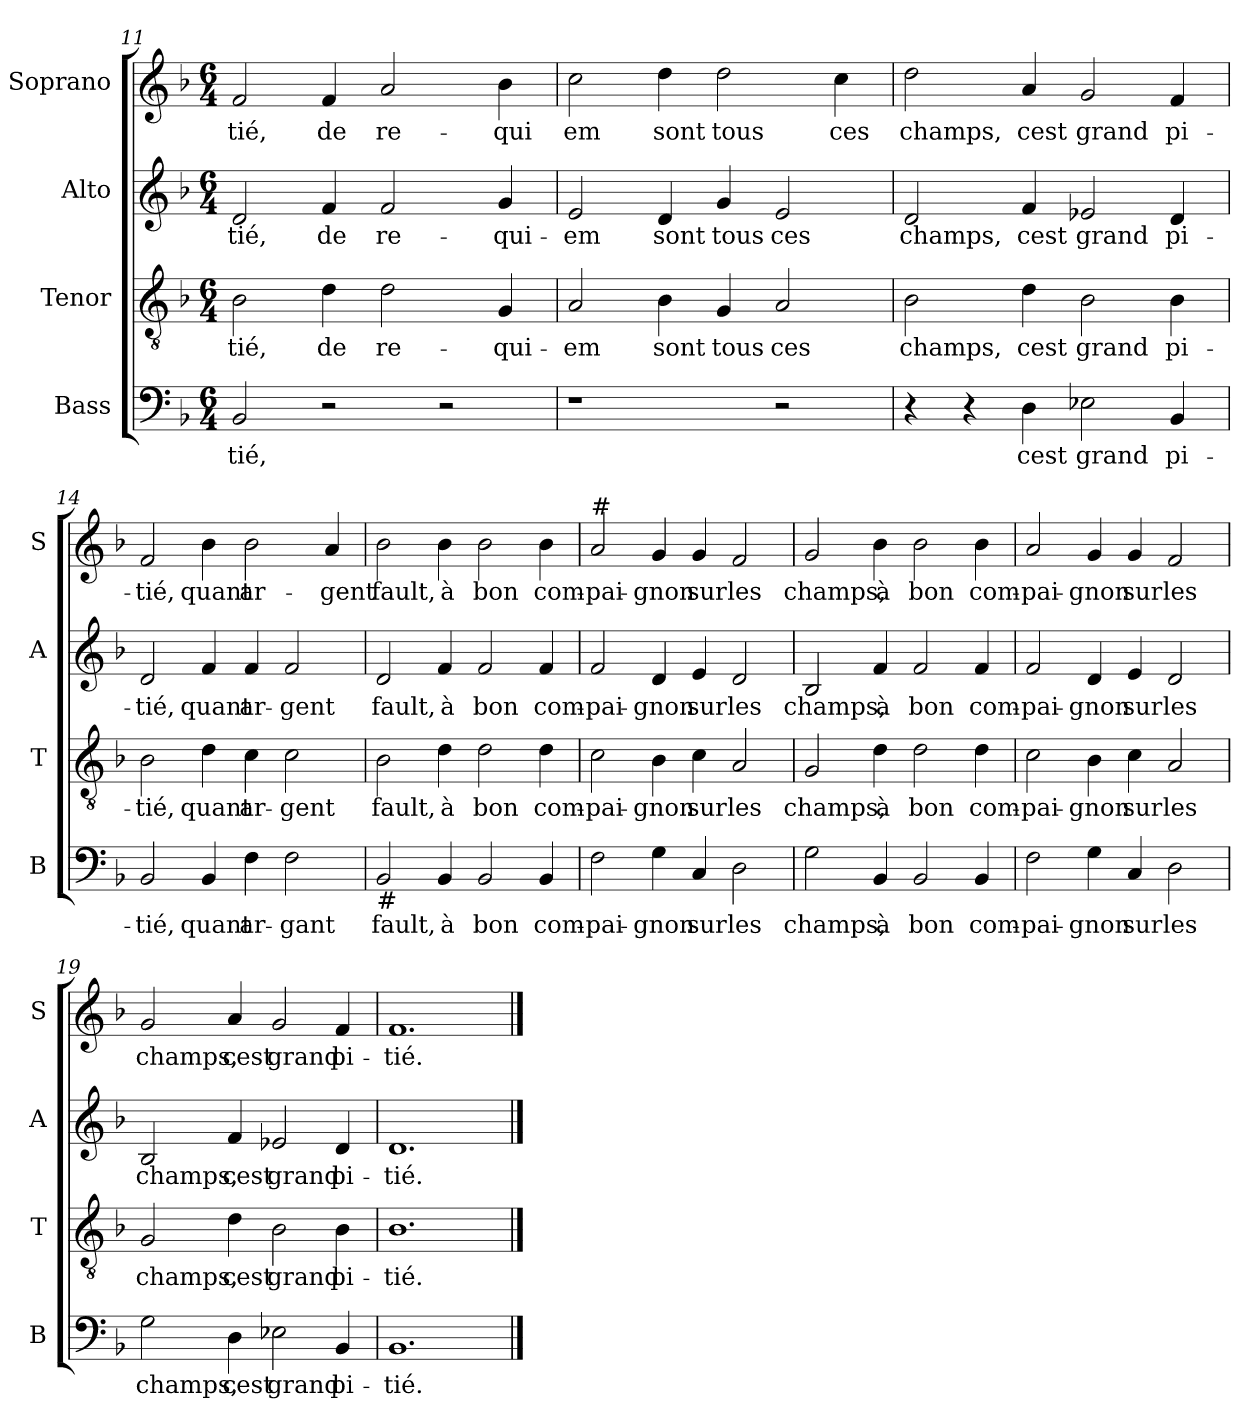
**kern	**text	**kern	**text	**kern	**text	**kern	**text
*part4	*part4	*part3	*part3	*part2	*part2	*part1	*part1
*staff4	*staff4	*staff3	*staff3	*staff2	*staff2	*staff1	*staff1
*I"Bass	*	*I"Tenor	*	*I"Alto	*	*I"Soprano	*
*I'B	*	*I'T	*	*I'A	*	*I'S	*
*clefF4	*	*clefGv2	*	*clefG2	*	*clefG2	*
*k[b-]	*	*k[b-]	*	*k[b-]	*	*k[b-]	*
*F:	*	*F:	*	*F:	*	*F:	*
*M6/4	*	*M6/4	*	*M6/4	*	*M6/4	*
=11	=11	=11	=11	=11	=11	=11	=11
!	!LO:LY:b	!	!LO:LY:b	!	!LO:LY:b	!	!LO:LY:b
2BB-/	-tié,	2B-\	-tié,	2d/	-tié,	2f/	-tié,
!	!	!	!LO:LY:b	!	!LO:LY:b	!	!LO:LY:b
2r	.	4d\	de	4f/	de	4f/	de
!	!	!	!LO:LY:b	!	!LO:LY:b	!	!LO:LY:b
.	.	2d\	re-	2f/	re-	2a/	re-
2r	.	.	.	.	.	.	.
!	!	!	!LO:LY:b	!	!LO:LY:b	!	!LO:LY:b
.	.	4G/	-qui-	4g/	-qui-	4b-\	-qui
=12	=12	=12	=12	=12	=12	=12	=12
!	!	!	!LO:LY:b	!	!LO:LY:b	!	!LO:LY:b
1r	.	2A/	-em	2e/	-em	2cc\	em
!	!	!	!LO:LY:b	!	!LO:LY:b	!	!LO:LY:b
.	.	4B-\	sont	4d/	sont	4dd\	sont
!	!	!	!LO:LY:b	!	!LO:LY:b	!	!LO:LY:b
.	.	4G/	tous	4g/	tous	2dd\	tous
!	!	!	!LO:LY:b	!	!LO:LY:b	!	!
2r	.	2A/	ces	2e/	ces	.	.
!	!	!	!	!	!	!	!LO:LY:b
.	.	.	.	.	.	4cc\	ces
!!LO:LB:g=z
=13	=13	=13	=13	=13	=13	=13	=13
!	!	!	!LO:LY:b	!	!LO:LY:b	!	!LO:LY:b
4r	.	2B-\	champs,	2d/	champs,	2dd\	champs,
4r	.	.	.	.	.	.	.
!	!LO:LY:b	!	!LO:LY:b	!	!LO:LY:b	!	!LO:LY:b
4D\	cest	4d\	cest	4f/	cest	4a/	cest
!	!LO:LY:b	!	!LO:LY:b	!	!LO:LY:b	!	!LO:LY:b
2E-X\	grand	2B-\	grand	2e-X/	grand	2g/	grand
!	!LO:LY:b	!	!LO:LY:b	!	!LO:LY:b	!	!LO:LY:b
4BB-/	pi-	4B-\	pi-	4d/	pi-	4f/	pi-
=14	=14	=14	=14	=14	=14	=14	=14
!	!LO:LY:b	!	!LO:LY:b	!	!LO:LY:b	!	!LO:LY:b
2BB-/	-tié,	2B-\	-tié,	2d/	-tié,	2f/	-tié,
!	!LO:LY:b	!	!LO:LY:b	!	!LO:LY:b	!	!LO:LY:b
4BB-/	quant	4d\	quant	4f/	quant	4b-\	quant
!	!LO:LY:b	!	!LO:LY:b	!	!LO:LY:b	!	!LO:LY:b
4F\	ar-	4c\	ar-	4f/	ar-	2b-\	ar-
!	!LO:LY:b	!	!LO:LY:b	!	!LO:LY:b	!	!
2F\	-gant	2c\	-gent	2f/	-gent	.	.
!	!	!	!	!	!	!	!LO:LY:b
.	.	.	.	.	.	4a/	-gent
=15	=15	=15	=15	=15	=15	=15	=15
!LO:TX:b:t=#	!	!	!	!	!	!	!
!	!LO:LY:b	!	!LO:LY:b	!	!LO:LY:b	!	!LO:LY:b
2BB-/	fault,	2B-\	fault,	2d/	fault,	2b-\	fault,
!	!LO:LY:b	!	!LO:LY:b	!	!LO:LY:b	!	!LO:LY:b
4BB-/	à	4d\	à	4f/	à	4b-\	à
!	!LO:LY:b	!	!LO:LY:b	!	!LO:LY:b	!	!LO:LY:b
2BB-/	bon	2d\	bon	2f/	bon	2b-\	bon
!	!LO:LY:b	!	!LO:LY:b	!	!LO:LY:b	!	!LO:LY:b
4BB-/	com-	4d\	com-	4f/	com-	4b-\	com-
=16	=16	=16	=16	=16	=16	=16	=16
!	!	!	!	!	!	!LO:TX:a:t=#	!
!	!LO:LY:b	!	!LO:LY:b	!	!LO:LY:b	!	!LO:LY:b
2F\	-pai-	2c\	-pai-	2f/	-pai-	2a/	-pai-
!	!LO:LY:b	!	!LO:LY:b	!	!LO:LY:b	!	!LO:LY:b
4G\	-gnon	4B-\	-gnon	4d/	-gnon	4g/	-gnon
!	!LO:LY:b	!	!LO:LY:b	!	!LO:LY:b	!	!LO:LY:b
4C/	sur	4c\	sur	4e/	sur	4g/	sur
!	!LO:LY:b	!	!LO:LY:b	!	!LO:LY:b	!	!LO:LY:b
2D\	les	2A/	les	2d/	les	2f/	les
!!LO:LB:g=z
=17	=17	=17	=17	=17	=17	=17	=17
!	!LO:LY:b	!	!LO:LY:b	!	!LO:LY:b	!	!LO:LY:b
2G\	champs,	2G/	champs,	2B-/	champs,	2g/	champs,
!	!LO:LY:b	!	!LO:LY:b	!	!LO:LY:b	!	!LO:LY:b
4BB-/	à	4d\	à	4f/	à	4b-\	à
!	!LO:LY:b	!	!LO:LY:b	!	!LO:LY:b	!	!LO:LY:b
2BB-/	bon	2d\	bon	2f/	bon	2b-\	bon
!	!LO:LY:b	!	!LO:LY:b	!	!LO:LY:b	!	!LO:LY:b
4BB-/	com-	4d\	com-	4f/	com-	4b-\	com-
=18	=18	=18	=18	=18	=18	=18	=18
!	!LO:LY:b	!	!LO:LY:b	!	!LO:LY:b	!	!LO:LY:b
2F\	-pai-	2c\	-pai-	2f/	-pai-	2a/	-pai-
!	!LO:LY:b	!	!LO:LY:b	!	!LO:LY:b	!	!LO:LY:b
4G\	-gnon	4B-\	-gnon	4d/	-gnon	4g/	-gnon
!	!LO:LY:b	!	!LO:LY:b	!	!LO:LY:b	!	!LO:LY:b
4C/	sur	4c\	sur	4e/	sur	4g/	sur
!	!LO:LY:b	!	!LO:LY:b	!	!LO:LY:b	!	!LO:LY:b
2D\	les	2A/	les	2d/	les	2f/	les
=19	=19	=19	=19	=19	=19	=19	=19
!	!LO:LY:b	!	!LO:LY:b	!	!LO:LY:b	!	!LO:LY:b
2G\	champs,	2G/	champs,	2B-/	champs,	2g/	champs,
!	!LO:LY:b	!	!LO:LY:b	!	!LO:LY:b	!	!LO:LY:b
4D\	cest	4d\	cest	4f/	cest	4a/	cest
!	!LO:LY:b	!	!LO:LY:b	!	!LO:LY:b	!	!LO:LY:b
2E-X\	grand	2B-\	grand	2e-X/	grand	2g/	grand
!	!LO:LY:b	!	!LO:LY:b	!	!LO:LY:b	!	!LO:LY:b
4BB-/	pi-	4B-\	pi-	4d/	pi-	4f/	pi-
=20	=20	=20	=20	=20	=20	=20	=20
!	!LO:LY:b	!	!LO:LY:b	!	!LO:LY:b	!	!LO:LY:b
1.BB-	-tié.	1.B-	-tié.	1.d	-tié.	1.f	-tié.
==	==	==	==	==	==	==	==
*-	*-	*-	*-	*-	*-	*-	*-
